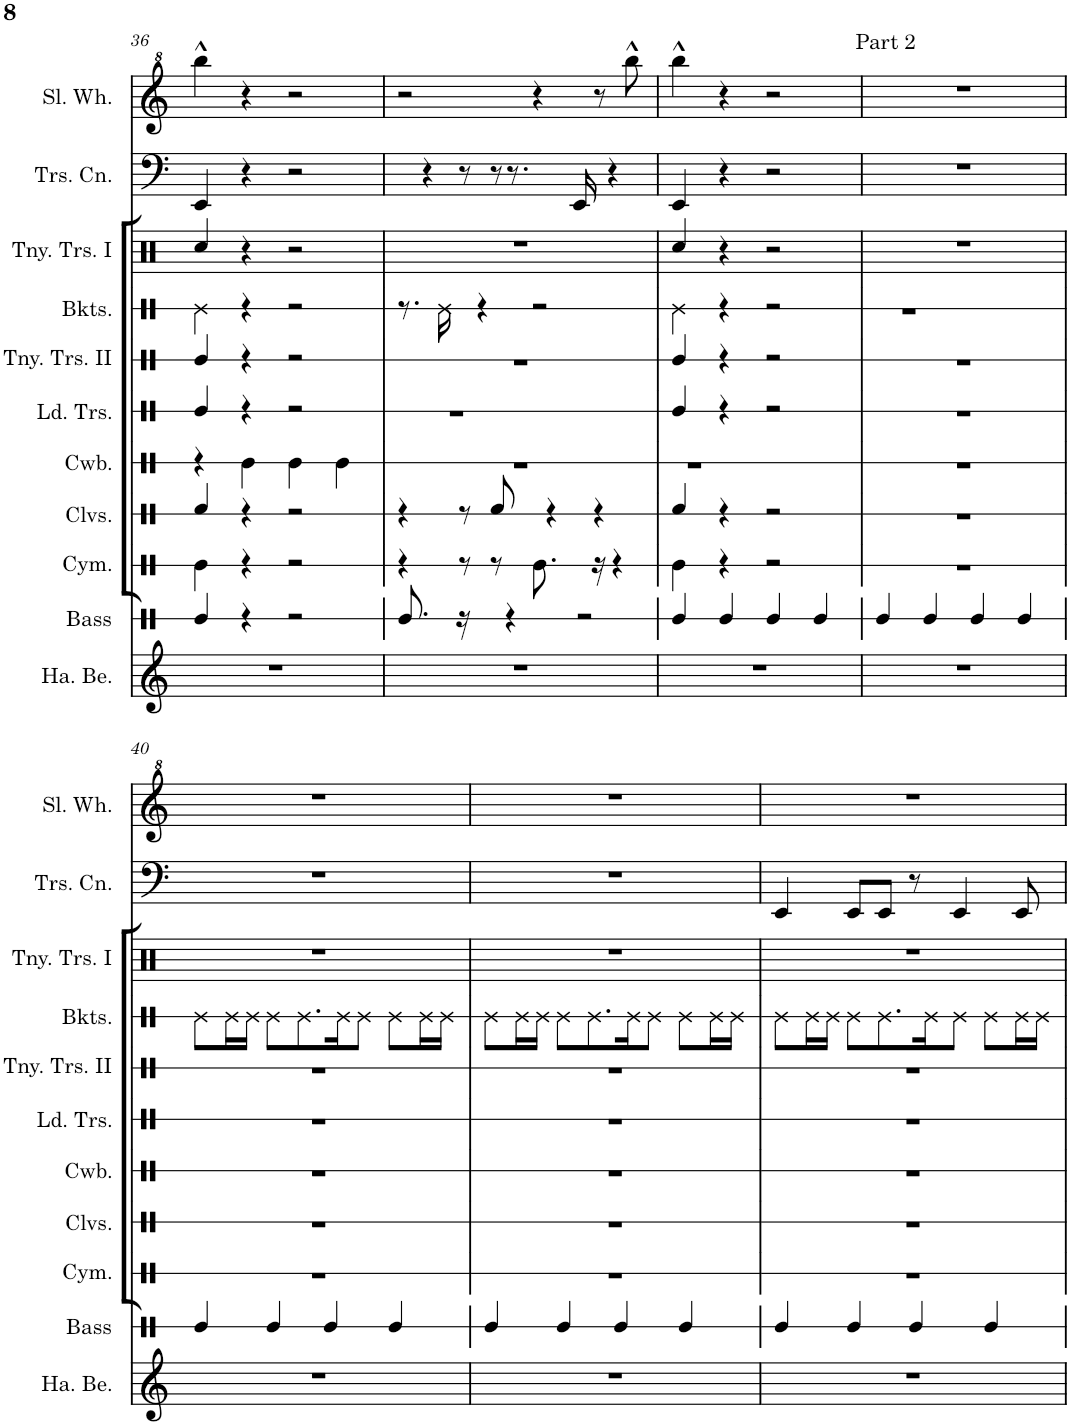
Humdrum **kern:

**kern	**kern	**kern	**kern	**kern	**kern
*part6	*part5	*part4	*part3	*part2	*part1
*staff6	*staff5	*staff4	*staff3	*staff2	*staff1
*I"Hand Bells	*I"Bass	*I"Buckets	*I"Tiny Trash Can	*I"Trash Can	*I"Slide Whistle
*I'Ha. Be.	*I'Bass	*I'Bkts.	*	*I'Trs. Cn.	*I'Sl. Wh.
!!LO:PB:g=z
*clefG2	*clefX	*clefX	*clefX	*clefF4	*clefG^2
*k[]	*k[]	*k[]	*k[]	*k[]	*k[]
*M4/4	*M4/4	*M4/4	*M4/4	*M4/4	*M4/4
=36	=36	=36	=36	=36	=36
1r	4Re/	4Re\	4Rcc/	4EE/	4bbb^^\
.	4r	4r	4r	4r	4r
.	2r	2r	2r	2r	2r
=37	=37	=37	=37	=37	=37
1r	8.Re/	8.r	1r	4r	2r
.	16r	16Re\	.	.	.
.	4r	4r	.	8r	.
.	.	.	.	8r	.
.	2r	2r	.	8.r	4r
.	.	.	.	16EE/	.
.	.	.	.	4r	8r
.	.	.	.	.	8bbb^^\
=38	=38	=38	=38	=38	=38
1r	4Re/	4Re\	4Rcc/	4EE/	4bbb^^\
.	4Re/	4r	4r	4r	4r
.	4Re/	2r	2r	2r	2r
.	4Re/	.	.	.	.
=39	=39	=39	=39	=39	=39
!	!	!	!	!	!LO:TX:a:t=Part 2
1r	4Re/	1r	1r	1r	1r
.	4Re/	.	.	.	.
.	4Re/	.	.	.	.
.	4Re/	.	.	.	.
!!LO:LB:g=z
=40	=40	=40	=40	=40	=40
1r	4Re/	8Re\L	1r	1r	1r
.	.	16Re\L	.	.	.
.	.	16Re\JJ	.	.	.
.	4Re/	8Re\L	.	.	.
.	.	8.Re\	.	.	.
.	4Re/	.	.	.	.
.	.	16Re\K	.	.	.
.	.	8Re\J	.	.	.
.	4Re/	8Re\L	.	.	.
.	.	16Re\L	.	.	.
.	.	16Re\JJ	.	.	.
=41	=41	=41	=41	=41	=41
1r	4Re/	8Re\L	1r	1r	1r
.	.	16Re\L	.	.	.
.	.	16Re\JJ	.	.	.
.	4Re/	8Re\L	.	.	.
.	.	8.Re\	.	.	.
.	4Re/	.	.	.	.
.	.	16Re\K	.	.	.
.	.	8Re\J	.	.	.
.	4Re/	8Re\L	.	.	.
.	.	16Re\L	.	.	.
.	.	16Re\JJ	.	.	.
=42	=42	=42	=42	=42	=42
1r	4Re/	8Re\L	1r	4EE/	1r
.	.	16Re\L	.	.	.
.	.	16Re\JJ	.	.	.
.	4Re/	8Re\L	.	8EE/L	.
.	.	8.Re\	.	8EE/J	.
.	4Re/	.	.	8r	.
.	.	16Re\K	.	.	.
.	.	8Re\J	.	4EE/	.
.	4Re/	8Re\L	.	.	.
.	.	16Re\L	.	8EE/	.
.	.	16Re\JJ	.	.	.
=	=	=	=	=	=
*-	*-	*-	*-	*-	*-
